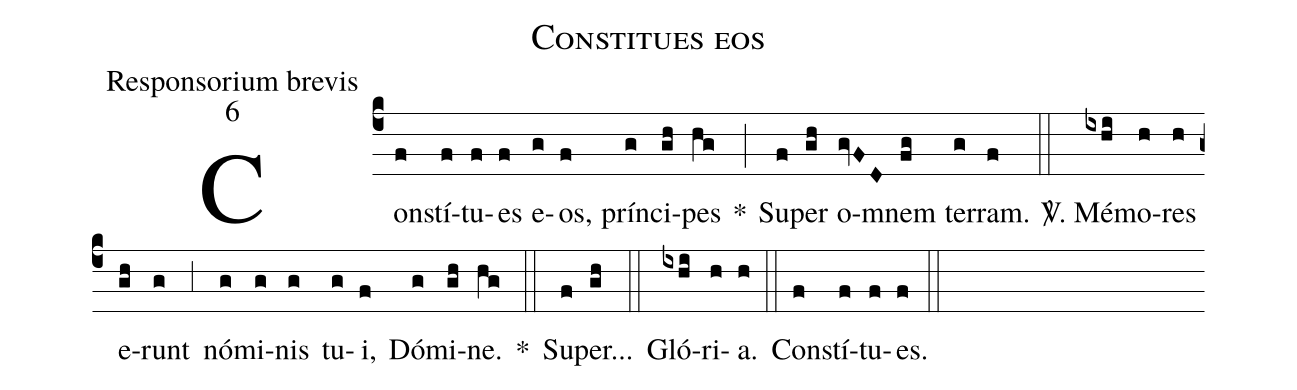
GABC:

name:Constitues eos;
office-part:Responsorium brevis;
mode:6;
%%
(c4) Con(f)stí(f)tu(f)es(f) e(g)os,(f) prín(g)ci(gh)pes(hg) *(;) Su(f)per(gh) o(gvFD)mnem(fg) ter(g)ram.(f) (::)

<sp>V/</sp>. Mé(ixhi)mo(h)res(h) e(gh)runt(g) (,3) nó(g)mi(g)nis(g) tu(g)i,(f) Dó(g)mi(gh)ne.(hg) *(::) Su(f)per...(gh) (::)

Gló(ixhi)ri(h)a.(h) (::)
Con(f)stí(f)tu(f)es.(f) (::)
